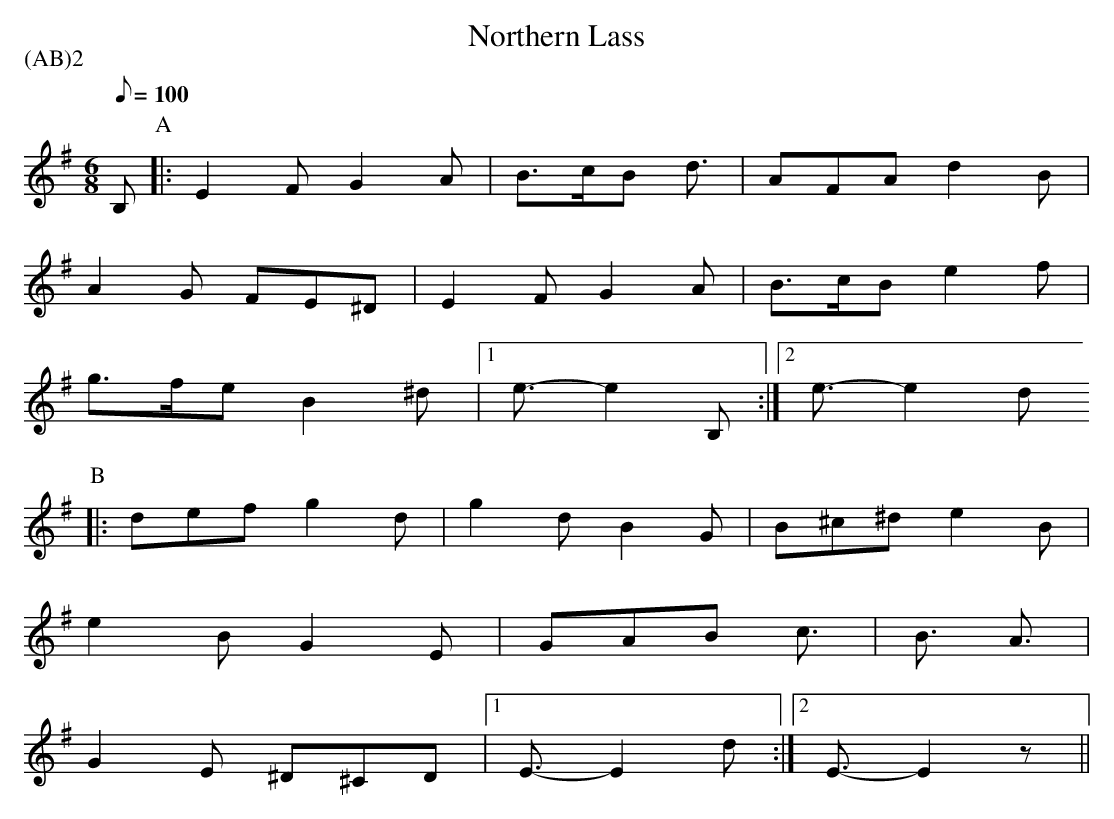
X:1
T:Northern Lass
P:(AB)2
M:6/8
L:1/8
Q:100
K:G
B, \
P:A
|: E2 F G2 A | B>cB d3/2 | AFA d2 B |
A2 G FE^D | E2F G2A | B>cB e2f |
g>fe B2^d |1 e3/2 - e2 B, :|2 e3/2 -e2 d
P:B
|: def g2 d |  g2d B2 G | B^c^d e2 B |
e2 B G2 E | GAB c3/2 | B3/2 A3/2 |
G2 E ^D^CD |1 E3/2-E2 d :|2 E3/2-E2 z||
